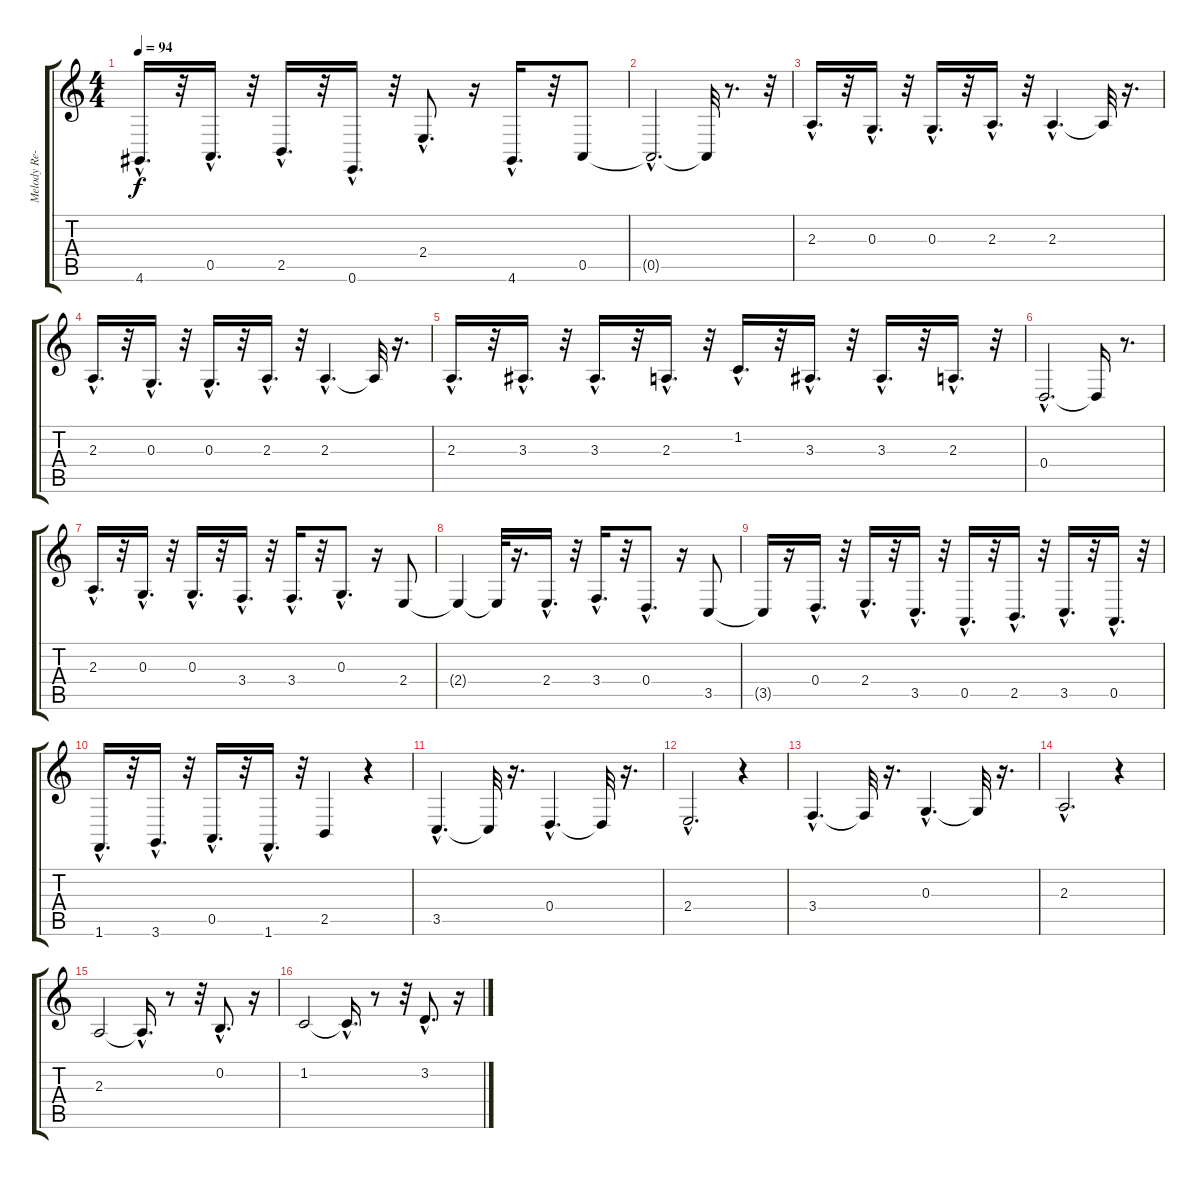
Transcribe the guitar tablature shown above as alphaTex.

\track ("Melody Re-Doubled #1 " "Melody Re-") {instrument pad7halo}
\staff {score tabs}
\tuning (E4 B3 G3 D3 A2 E2) {hide}
\ts (4 4)
\tempo 94
\clef g2
\ks c
4.6{hac}.16{d dy f} r.32 0.5{hac}.16{d} r.32 2.5{hac}.16{d} r.32 0.6{hac}.16{d} r.32 2.4{hac}.8{d} r.16 4.6{hac}.16{d} r.32 0.5.8 |
0.5{hac t}.2{d} 0.5{t}.32 r.8{d} r.32 |
2.3{hac}.16{d} r.32 0.3{hac}.16{d} r.32 0.3{hac}.16{d} r.32 2.3{hac}.16{d} r.32 2.3{hac}.4{d} 2.3{t}.32 r.16{d} |
2.3{hac}.16{d} r.32 0.3{hac}.16{d} r.32 0.3{hac}.16{d} r.32 2.3{hac}.16{d} r.32 2.3{hac}.4{d} 2.3{t}.32 r.16{d} |
2.3{hac}.16{d} r.32 3.3{hac}.16{d} r.32 3.3{hac}.16{d} r.32 2.3{hac}.16{d} r.32 1.2{hac}.16{d} r.32 3.3{hac}.16{d} r.32 3.3{hac}.16{d} r.32 2.3{hac}.16{d} r.32 |
0.4{hac}.2{d} 0.4{t}.16 r.8{d} |
2.3{hac}.16{d} r.32 0.3{hac}.16{d} r.32 0.3{hac}.16{d} r.32 3.4{hac}.16{d} r.32 3.4{hac}.16{d} r.32 0.3{hac}.8{d} r.16 2.4.8 |
2.4{t}.4 2.4{t}.32 r.16{d} 2.4{hac}.16{d} r.32 3.4{hac}.16{d} r.32 0.4{hac}.8{d} r.16 3.5.8 |
3.5{t}.16 r.16 0.4{hac}.16{d} r.32 2.4{hac}.16{d} r.32 3.5{hac}.16{d} r.32 0.5{hac}.16{d} r.32 2.5{hac}.16{d} r.32 3.5{hac}.16{d} r.32 0.5{hac}.16{d} r.32 |
1.6{hac}.16{d} r.32 3.6{hac}.16{d} r.32 0.5{hac}.16{d} r.32 1.6{hac}.16{d} r.32 2.5.4 r.4 |
3.5{hac}.4{d} 3.5{t}.32 r.16{d} 0.4{hac}.4{d} 0.4{t}.32 r.16{d} |
2.4{hac}.2{d} r.4 |
3.4{hac}.4{d} 3.4{t}.32 r.16{d} 0.3{hac}.4{d} 0.3{t}.32 r.16{d} |
2.3{hac}.2{d} r.4 |
2.3.2 2.3{hac t}.16{d} r.8 r.32 0.2{hac}.8{d} r.16 |
1.2.2 1.2{hac t}.16{d} r.8 r.32 3.2{hac}.8{d} r.16
